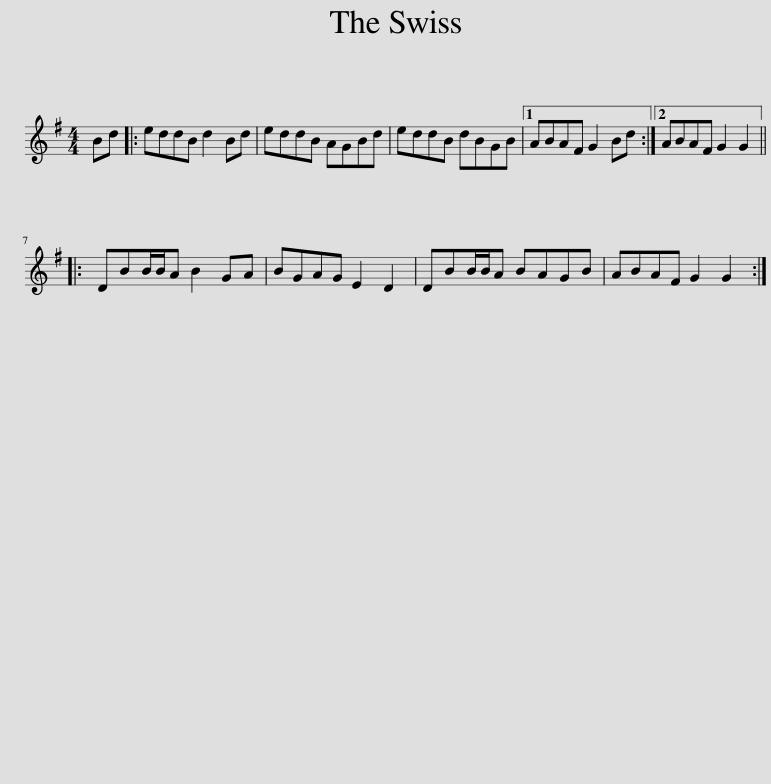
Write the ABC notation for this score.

X:1
L:1/8
M:4/4
I:linebreak $
K:G
V:1 treble
V:1
 Bd |: eddB d2 Bd | eddB AGBd | eddB dBGB |1 ABAF G2 Bd :|2 %5
 ABAF G2 G2 |:$ DBB/B/A B2 GA | BGAG E2 D2 | DBB/B/A BAGB | ABAF G2 G2 :| %10
